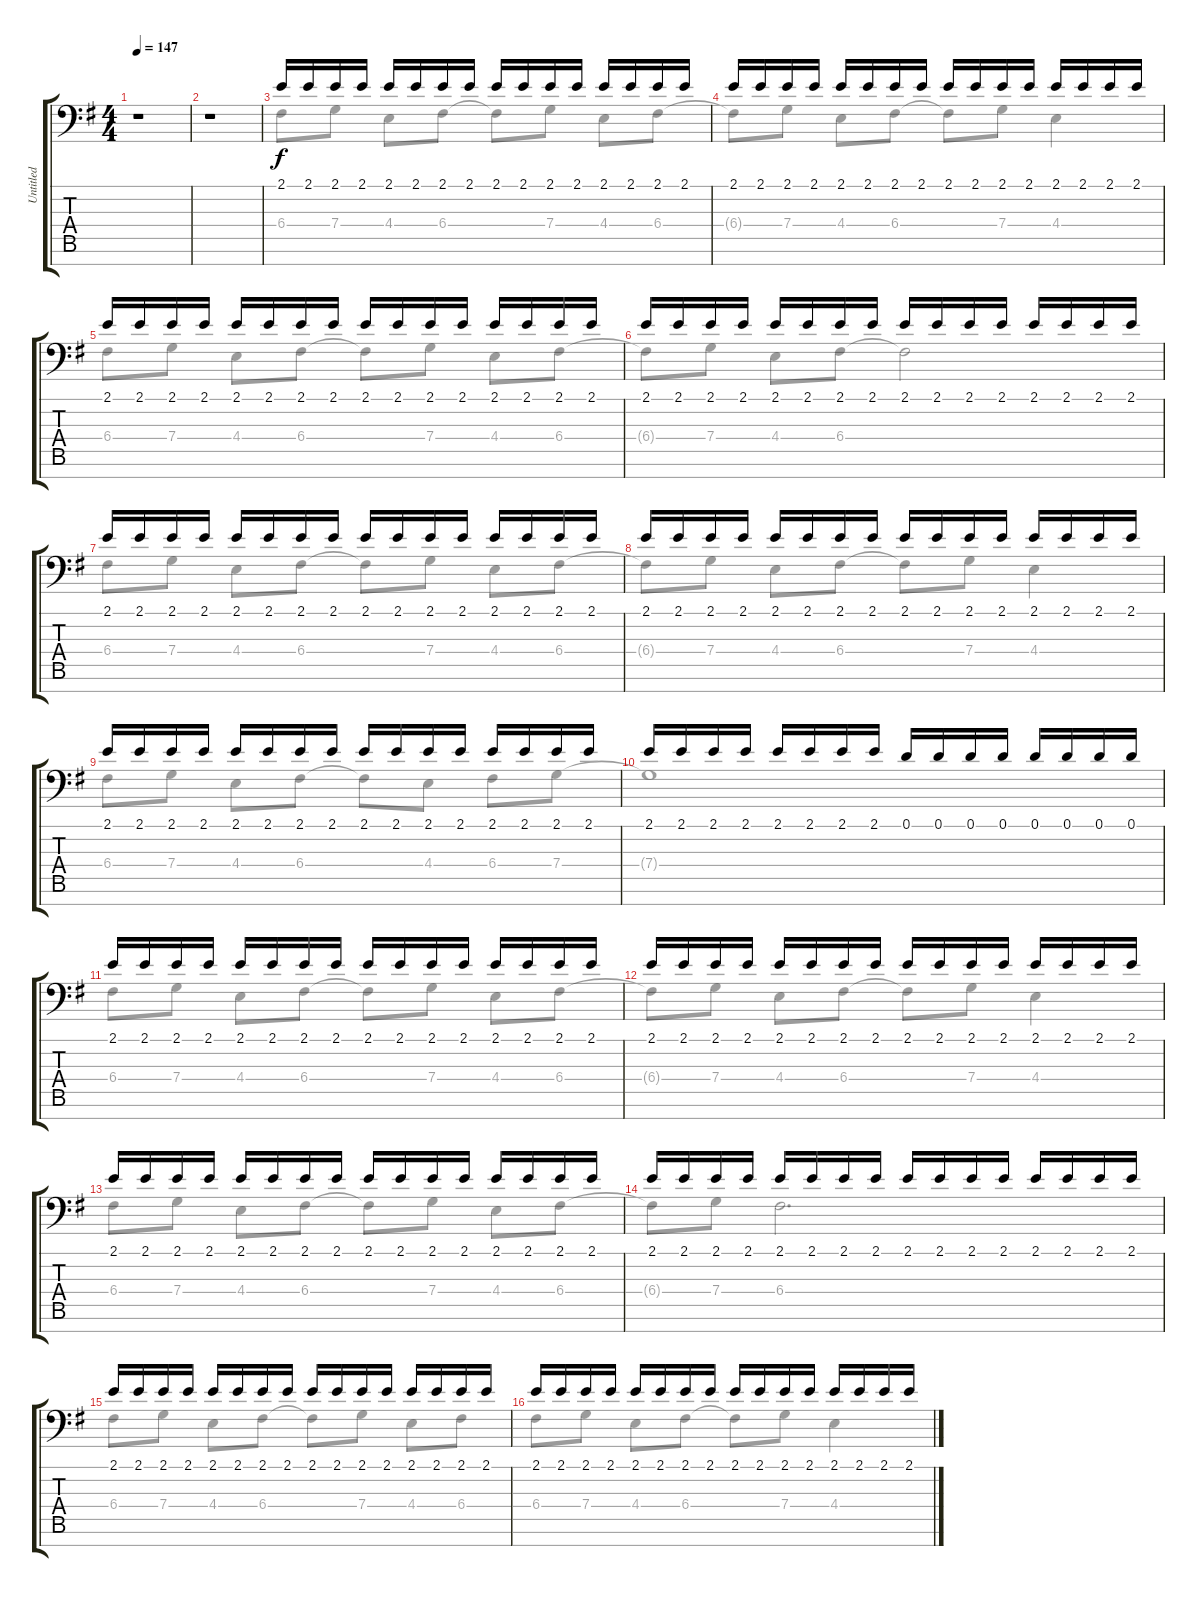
\track ("Untitled" "Untitled") {instrument lead2sawtooth}
\staff {score tabs}
\tuning (D4 A3 F3 C3 G2 D2 A1) {hide}
\voice
\ts (4 4)
\tempo 147
\clef f4
\ks g
r.1{dy f} |
r.1 |
2.1.16 2.1.16 2.1.16 2.1.16 2.1.16 2.1.16 2.1.16 2.1.16 2.1.16 2.1.16 2.1.16 2.1.16 2.1.16 2.1.16 2.1.16 2.1.16 |
2.1.16 2.1.16 2.1.16 2.1.16 2.1.16 2.1.16 2.1.16 2.1.16 2.1.16 2.1.16 2.1.16 2.1.16 2.1.16 2.1.16 2.1.16 2.1.16 |
2.1.16 2.1.16 2.1.16 2.1.16 2.1.16 2.1.16 2.1.16 2.1.16 2.1.16 2.1.16 2.1.16 2.1.16 2.1.16 2.1.16 2.1.16 2.1.16 |
2.1.16 2.1.16 2.1.16 2.1.16 2.1.16 2.1.16 2.1.16 2.1.16 2.1.16 2.1.16 2.1.16 2.1.16 2.1.16 2.1.16 2.1.16 2.1.16 |
2.1.16 2.1.16 2.1.16 2.1.16 2.1.16 2.1.16 2.1.16 2.1.16 2.1.16 2.1.16 2.1.16 2.1.16 2.1.16 2.1.16 2.1.16 2.1.16 |
2.1.16 2.1.16 2.1.16 2.1.16 2.1.16 2.1.16 2.1.16 2.1.16 2.1.16 2.1.16 2.1.16 2.1.16 2.1.16 2.1.16 2.1.16 2.1.16 |
2.1.16 2.1.16 2.1.16 2.1.16 2.1.16 2.1.16 2.1.16 2.1.16 2.1.16 2.1.16 2.1.16 2.1.16 2.1.16 2.1.16 2.1.16 2.1.16 |
2.1.16 2.1.16 2.1.16 2.1.16 2.1.16 2.1.16 2.1.16 2.1.16 0.1.16 0.1.16 0.1.16 0.1.16 0.1.16 0.1.16 0.1.16 0.1.16 |
2.1.16 2.1.16 2.1.16 2.1.16 2.1.16 2.1.16 2.1.16 2.1.16 2.1.16 2.1.16 2.1.16 2.1.16 2.1.16 2.1.16 2.1.16 2.1.16 |
2.1.16 2.1.16 2.1.16 2.1.16 2.1.16 2.1.16 2.1.16 2.1.16 2.1.16 2.1.16 2.1.16 2.1.16 2.1.16 2.1.16 2.1.16 2.1.16 |
2.1.16 2.1.16 2.1.16 2.1.16 2.1.16 2.1.16 2.1.16 2.1.16 2.1.16 2.1.16 2.1.16 2.1.16 2.1.16 2.1.16 2.1.16 2.1.16 |
2.1.16 2.1.16 2.1.16 2.1.16 2.1.16 2.1.16 2.1.16 2.1.16 2.1.16 2.1.16 2.1.16 2.1.16 2.1.16 2.1.16 2.1.16 2.1.16 |
2.1.16 2.1.16 2.1.16 2.1.16 2.1.16 2.1.16 2.1.16 2.1.16 2.1.16 2.1.16 2.1.16 2.1.16 2.1.16 2.1.16 2.1.16 2.1.16 |
2.1.16 2.1.16 2.1.16 2.1.16 2.1.16 2.1.16 2.1.16 2.1.16 2.1.16 2.1.16 2.1.16 2.1.16 2.1.16 2.1.16 2.1.16 2.1.16
\voice
\clef f4
\ottava regular
\simile none
\ks g
|
|
6.4.8 7.4.8 4.4.8 6.4.8 6.4{t}.8 7.4.8 4.4.8 6.4.8 |
6.4{t}.8 7.4.8 4.4.8 6.4.8 6.4{t}.8 7.4.8 4.4.4 |
6.4.8 7.4.8 4.4.8 6.4.8 6.4{t}.8 7.4.8 4.4.8 6.4.8 |
6.4{t}.8 7.4.8 4.4.8 6.4.8 6.4{t}.2 |
6.4.8 7.4.8 4.4.8 6.4.8 6.4{t}.8 7.4.8 4.4.8 6.4.8 |
6.4{t}.8 7.4.8 4.4.8 6.4.8 6.4{t}.8 7.4.8 4.4.4 |
6.4.8 7.4.8 4.4.8 6.4.8 6.4{t}.8 4.4.8 6.4.8 7.4.8 |
7.4{t}.1 |
6.4.8 7.4.8 4.4.8 6.4.8 6.4{t}.8 7.4.8 4.4.8 6.4.8 |
6.4{t}.8 7.4.8 4.4.8 6.4.8 6.4{t}.8 7.4.8 4.4.4 |
6.4.8 7.4.8 4.4.8 6.4.8 6.4{t}.8 7.4.8 4.4.8 6.4.8 |
6.4{t}.8 7.4.8 6.4.2{d} |
6.4.8 7.4.8 4.4.8 6.4.8 6.4{t}.8 7.4.8 4.4.8 6.4.8 |
6.4.8 7.4.8 4.4.8 6.4.8 6.4{t}.8 7.4.8 4.4.4
